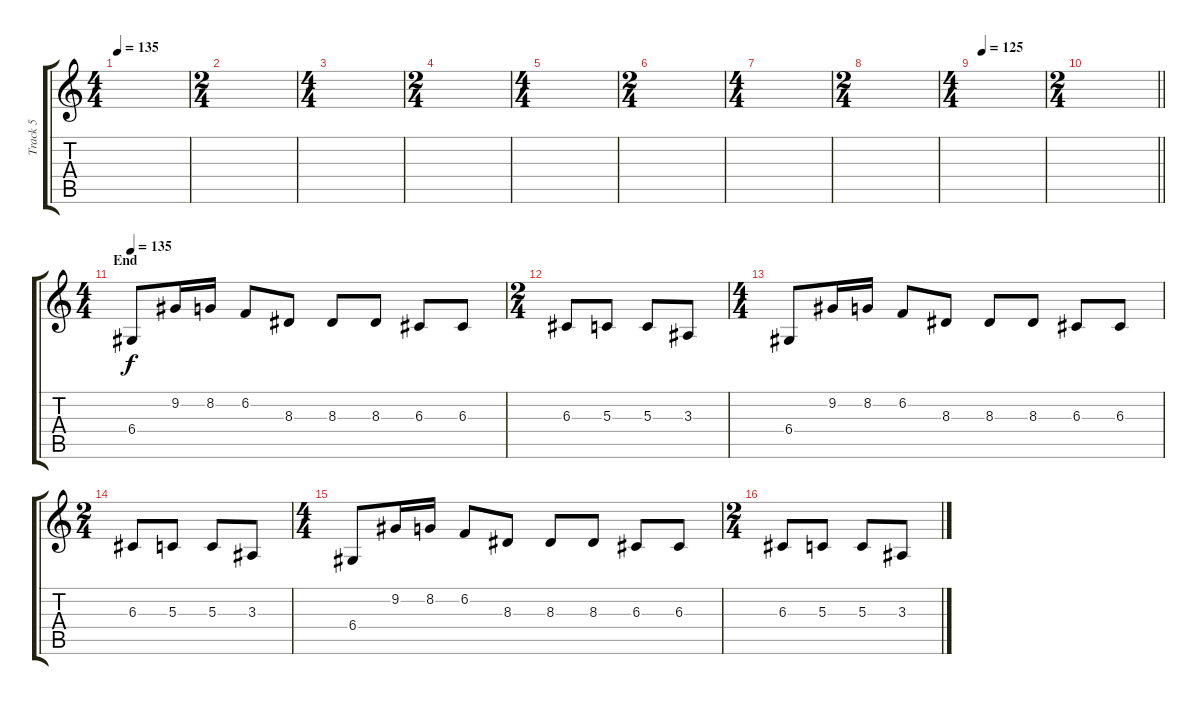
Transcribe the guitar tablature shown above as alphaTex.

\track ("Track 5" "Track 5") {instrument tenorsax}
\staff {score tabs}
\tuning (E4 B3 G3 D3 A2 E2) {hide}
\ts (4 4)
\tempo 135
\clef g2
\ks c
|
\ts (2 4)
|
\ts (4 4)
|
\ts (2 4)
|
\ts (4 4)
|
\ts (2 4)
|
\ts (4 4)
|
\ts (2 4)
|
\ts (4 4)
\tempo (125 0.125)
|
\ts (2 4)
\barLineRight lightlight
|
\ts (4 4)
\section ("" "End")
\tempo 135
6.4.8 9.2.16 8.2.16 6.2.8 8.3.8 8.3.8 8.3.8 6.3.8 6.3.8 |
\ts (2 4)
6.3.8 5.3.8 5.3.8 3.3.8 |
\ts (4 4)
6.4.8 9.2.16 8.2.16 6.2.8 8.3.8 8.3.8 8.3.8 6.3.8 6.3.8 |
\ts (2 4)
6.3.8 5.3.8 5.3.8 3.3.8 |
\ts (4 4)
6.4.8 9.2.16 8.2.16 6.2.8 8.3.8 8.3.8 8.3.8 6.3.8 6.3.8 |
\ts (2 4)
6.3.8 5.3.8 5.3.8 3.3.8
